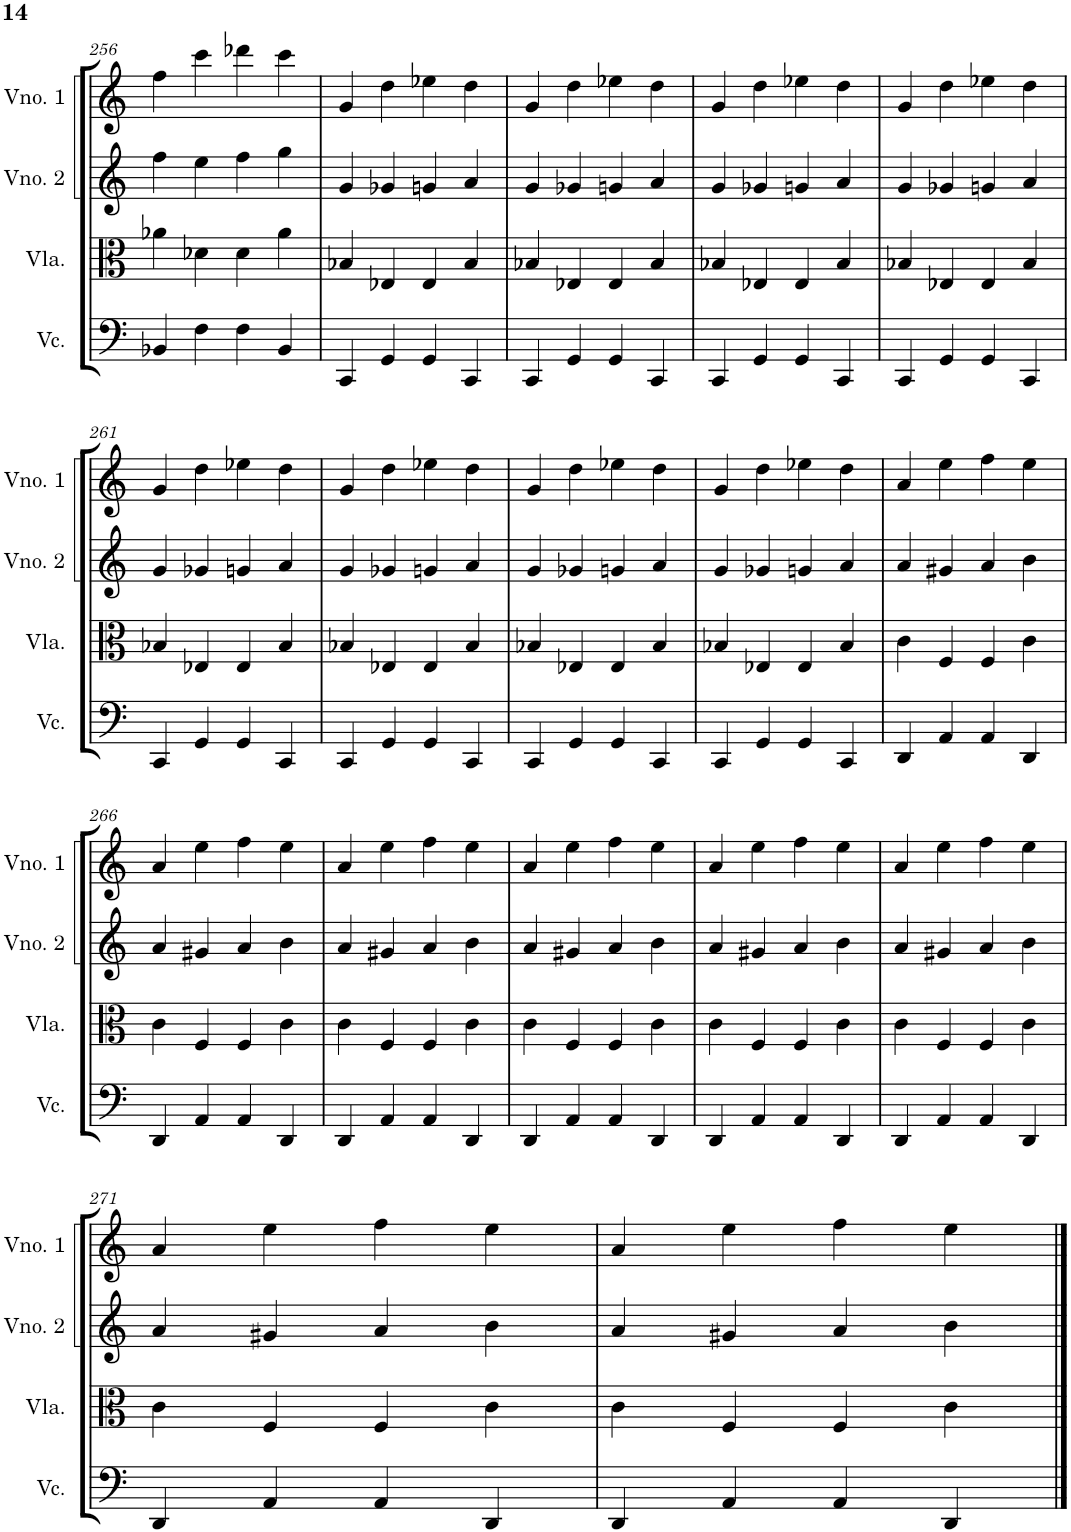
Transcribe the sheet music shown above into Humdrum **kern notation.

**kern	**kern	**kern	**kern
*part4	*part3	*part2	*part1
*staff4	*staff3	*staff2	*staff1
*I"Violoncelo	*I"Viola	*I"Violino 2	*I"Violino 1
*I'Vc.	*I'Vla.	*I'Vno. 2	*I'Vno. 1
!!LO:PB:g=z
*clefF4	*clefC3	*clefG2	*clefG2
*k[]	*k[]	*k[]	*k[]
*M4/4	*M4/4	*M4/4	*M4/4
=256	=256	=256	=256
4BB-X/	4a-X\	4ff\	4ff\
4F\	4d-X\	4ee\	4ccc\
4F\	4d-\	4ff\	4ddd-X\
4BB-/	4a-\	4gg\	4ccc\
=257	=257	=257	=257
4CC/	4B-X/	4g/	4g/
4GG/	4E-X/	4g-X/	4dd\
4GG/	4E-/	4gn/	4ee-X\
4CC/	4B-/	4a/	4dd\
=258	=258	=258	=258
4CC/	4B-X/	4g/	4g/
4GG/	4E-X/	4g-X/	4dd\
4GG/	4E-/	4gn/	4ee-X\
4CC/	4B-/	4a/	4dd\
=259	=259	=259	=259
4CC/	4B-X/	4g/	4g/
4GG/	4E-X/	4g-X/	4dd\
4GG/	4E-/	4gn/	4ee-X\
4CC/	4B-/	4a/	4dd\
=260	=260	=260	=260
4CC/	4B-X/	4g/	4g/
4GG/	4E-X/	4g-X/	4dd\
4GG/	4E-/	4gn/	4ee-X\
4CC/	4B-/	4a/	4dd\
!!LO:LB:g=z
=261	=261	=261	=261
4CC/	4B-X/	4g/	4g/
4GG/	4E-X/	4g-X/	4dd\
4GG/	4E-/	4gn/	4ee-X\
4CC/	4B-/	4a/	4dd\
=262	=262	=262	=262
4CC/	4B-X/	4g/	4g/
4GG/	4E-X/	4g-X/	4dd\
4GG/	4E-/	4gn/	4ee-X\
4CC/	4B-/	4a/	4dd\
=263	=263	=263	=263
4CC/	4B-X/	4g/	4g/
4GG/	4E-X/	4g-X/	4dd\
4GG/	4E-/	4gn/	4ee-X\
4CC/	4B-/	4a/	4dd\
=264	=264	=264	=264
4CC/	4B-X/	4g/	4g/
4GG/	4E-X/	4g-X/	4dd\
4GG/	4E-/	4gn/	4ee-X\
4CC/	4B-/	4a/	4dd\
=265	=265	=265	=265
4DD/	4c\	4a/	4a/
4AA/	4F/	4g#X/	4ee\
4AA/	4F/	4a/	4ff\
4DD/	4c\	4b\	4ee\
!!LO:LB:g=z
=266	=266	=266	=266
4DD/	4c\	4a/	4a/
4AA/	4F/	4g#X/	4ee\
4AA/	4F/	4a/	4ff\
4DD/	4c\	4b\	4ee\
=267	=267	=267	=267
4DD/	4c\	4a/	4a/
4AA/	4F/	4g#X/	4ee\
4AA/	4F/	4a/	4ff\
4DD/	4c\	4b\	4ee\
=268	=268	=268	=268
4DD/	4c\	4a/	4a/
4AA/	4F/	4g#X/	4ee\
4AA/	4F/	4a/	4ff\
4DD/	4c\	4b\	4ee\
=269	=269	=269	=269
4DD/	4c\	4a/	4a/
4AA/	4F/	4g#X/	4ee\
4AA/	4F/	4a/	4ff\
4DD/	4c\	4b\	4ee\
=270	=270	=270	=270
4DD/	4c\	4a/	4a/
4AA/	4F/	4g#X/	4ee\
4AA/	4F/	4a/	4ff\
4DD/	4c\	4b\	4ee\
!!LO:LB:g=z
=271	=271	=271	=271
4DD/	4c\	4a/	4a/
4AA/	4F/	4g#X/	4ee\
4AA/	4F/	4a/	4ff\
4DD/	4c\	4b\	4ee\
=272	=272	=272	=272
4DD/	4c\	4a/	4a/
4AA/	4F/	4g#X/	4ee\
4AA/	4F/	4a/	4ff\
4DD/	4c\	4b\	4ee\
==	==	==	==
*-	*-	*-	*-
